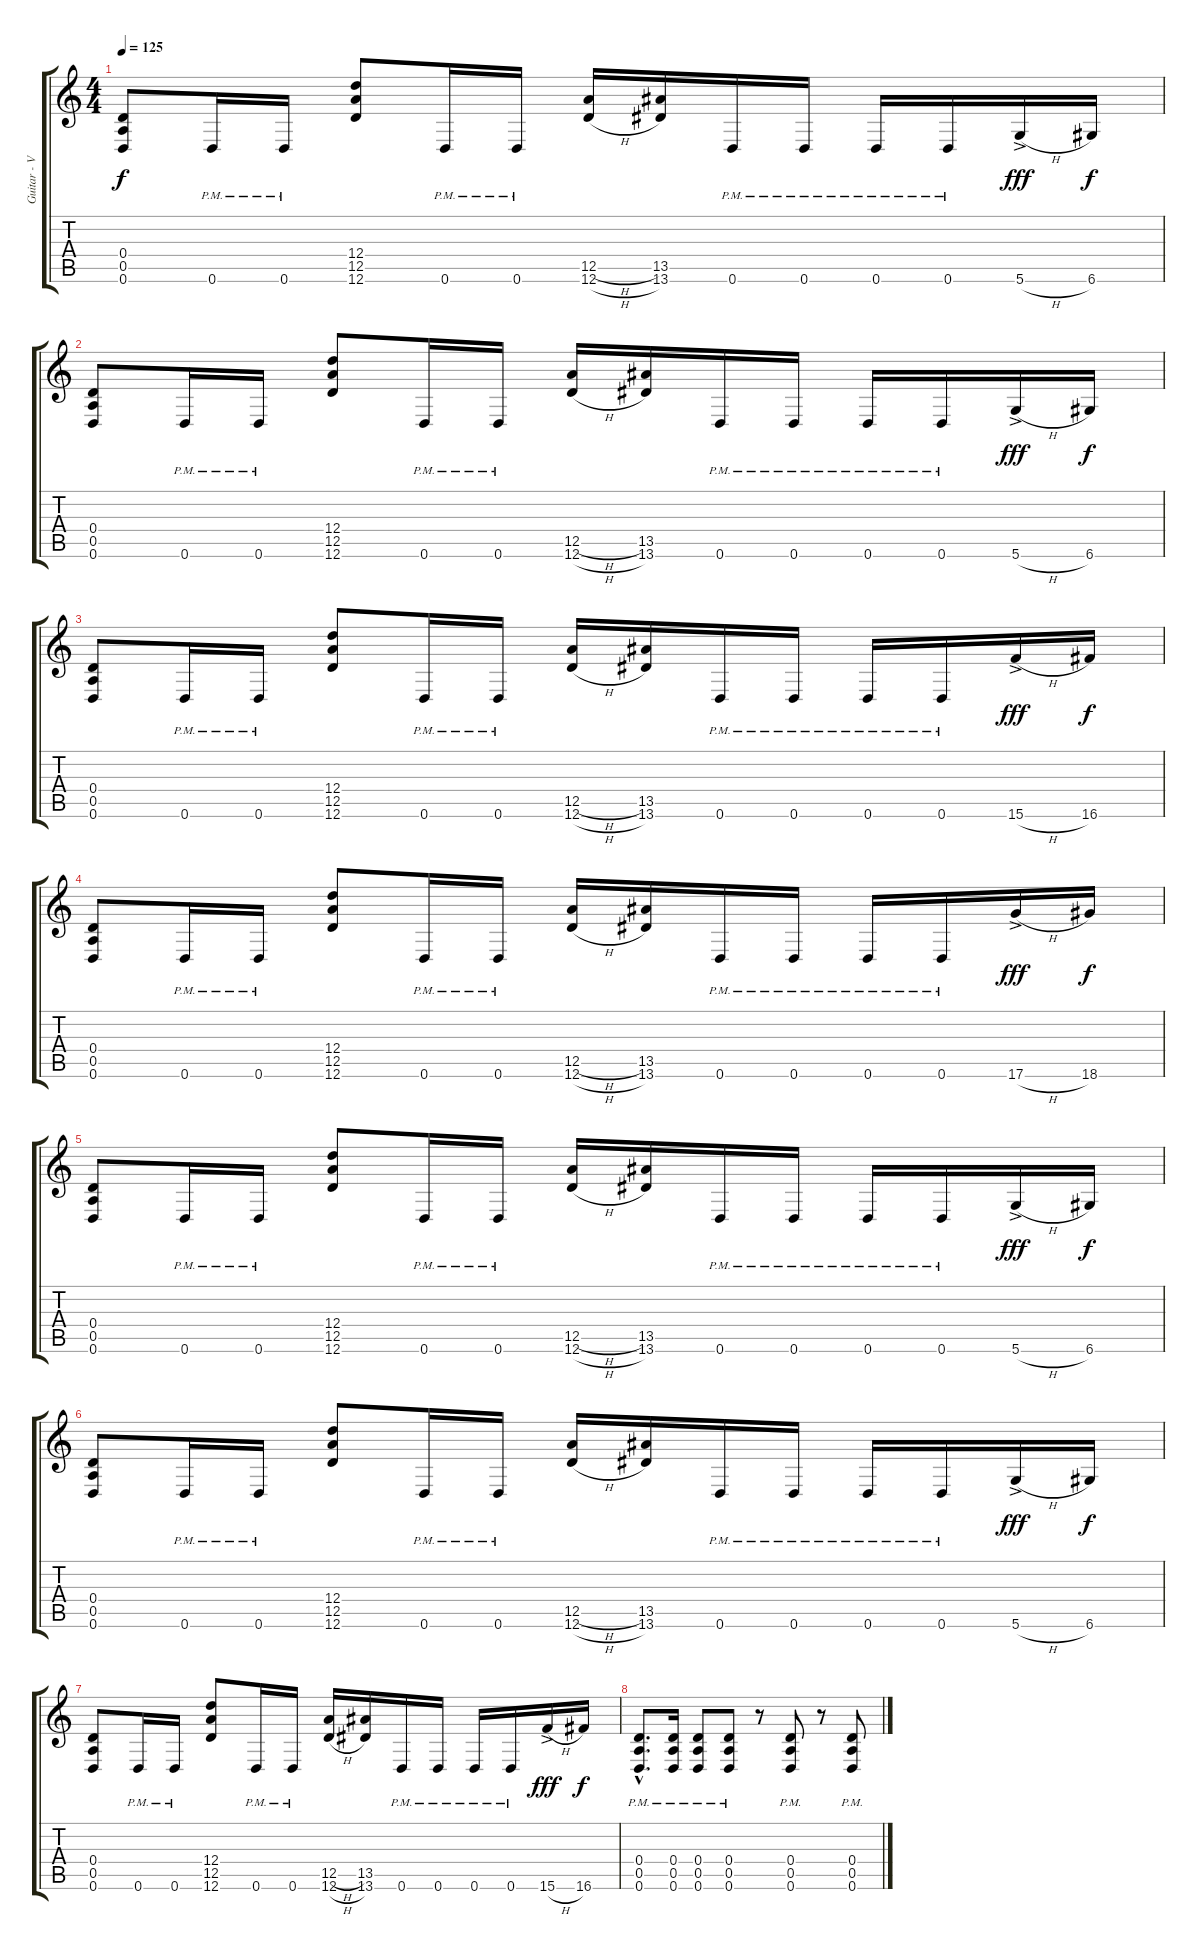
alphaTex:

\track ("Guitar - Vince" "Guitar - V") {instrument distortionguitar}
\staff {score tabs}
\tuning (E4 B3 G3 D3 A2 D2) {hide}
\ts (4 4)
\tempo 125
\clef g2
\ks c
(0.4 0.5 0.6).8{dy f} 0.6{pm}.16 0.6{pm}.16 (12.4 12.5 12.6).8 0.6{pm}.16 0.6{pm}.16 (12.5{h} 12.6{h}).16 (13.5 13.6).16 0.6{pm}.16 0.6{pm}.16 0.6{pm}.16 0.6{pm}.16 5.6{h ac}.16{dy fff} 6.6.16{dy f} |
(0.4 0.5 0.6).8 0.6{pm}.16 0.6{pm}.16 (12.4 12.5 12.6).8 0.6{pm}.16 0.6{pm}.16 (12.5{h} 12.6{h}).16 (13.5 13.6).16 0.6{pm}.16 0.6{pm}.16 0.6{pm}.16 0.6{pm}.16 5.6{h ac}.16{dy fff} 6.6.16{dy f} |
(0.4 0.5 0.6).8 0.6{pm}.16 0.6{pm}.16 (12.4 12.5 12.6).8 0.6{pm}.16 0.6{pm}.16 (12.5{h} 12.6{h}).16 (13.5 13.6).16 0.6{pm}.16 0.6{pm}.16 0.6{pm}.16 0.6{pm}.16 15.6{h ac}.16{dy fff} 16.6.16{dy f} |
(0.4 0.5 0.6).8 0.6{pm}.16 0.6{pm}.16 (12.4 12.5 12.6).8 0.6{pm}.16 0.6{pm}.16 (12.5{h} 12.6{h}).16 (13.5 13.6).16 0.6{pm}.16 0.6{pm}.16 0.6{pm}.16 0.6{pm}.16 17.6{h ac}.16{dy fff} 18.6.16{dy f} |
(0.4 0.5 0.6).8 0.6{pm}.16 0.6{pm}.16 (12.4 12.5 12.6).8 0.6{pm}.16 0.6{pm}.16 (12.5{h} 12.6{h}).16 (13.5 13.6).16 0.6{pm}.16 0.6{pm}.16 0.6{pm}.16 0.6{pm}.16 5.6{h ac}.16{dy fff} 6.6.16{dy f} |
(0.4 0.5 0.6).8 0.6{pm}.16 0.6{pm}.16 (12.4 12.5 12.6).8 0.6{pm}.16 0.6{pm}.16 (12.5{h} 12.6{h}).16 (13.5 13.6).16 0.6{pm}.16 0.6{pm}.16 0.6{pm}.16 0.6{pm}.16 5.6{h ac}.16{dy fff} 6.6.16{dy f} |
(0.4 0.5 0.6).8 0.6{pm}.16 0.6{pm}.16 (12.4 12.5 12.6).8 0.6{pm}.16 0.6{pm}.16 (12.5{h} 12.6{h}).16 (13.5 13.6).16 0.6{pm}.16 0.6{pm}.16 0.6{pm}.16 0.6{pm}.16 15.6{h ac}.16{dy fff} 16.6.16{dy f} |
(0.4{hac pm} 0.5{hac pm} 0.6{hac}).8{d} (0.4{pm} 0.5{pm} 0.6).16 (0.4{pm} 0.5{pm} 0.6).8 (0.4{pm} 0.5{pm} 0.6).8 r.8 (0.4{pm} 0.5{pm} 0.6).8 r.8 (0.4{pm} 0.5{pm} 0.6).8
